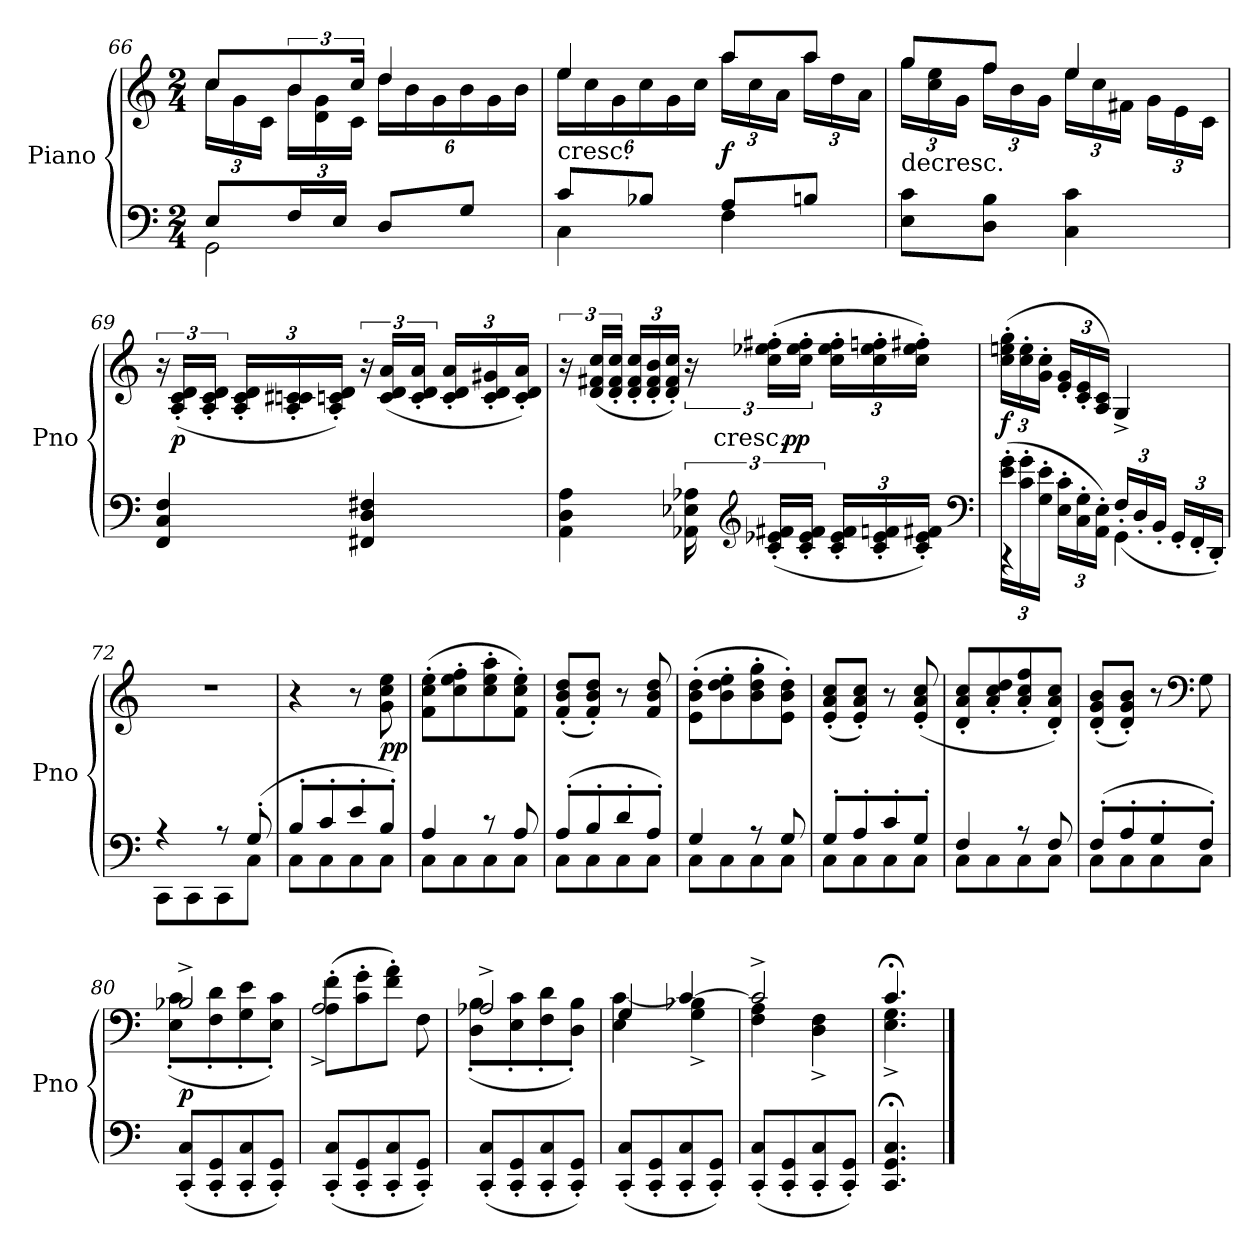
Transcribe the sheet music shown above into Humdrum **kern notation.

**kern	**kern	**dynam
*part1	*part1	*part1
*staff2	*staff1	*staff1/2
*I"Piano	*	*
*I'Pno	*	*
*clefF4	*clefG2	*
*k[]	*k[]	*
*C:	*C:	*
*M2/4	*M2/4	*
=66	=66	=66
*^	*^	*
8E/L	2GG\	8cc/L	24cc\LL	.
.	.	.	24g\	.
.	.	.	24c\JJ	.
16F/L	.	12b/	24b\LL	.
.	.	.	24d\ 24g\	.
16E/JJ	.	.	.	.
.	.	24cc/Jk	24c\JJ	.
8D/L	.	4dd/	24dd\LL	.
.	.	.	24b\	.
.	.	.	24g\	.
8G/J	.	.	24b\	.
.	.	.	24g\	.
.	.	.	24b\JJ	.
=67	=67	=67	=67	=67
!	!	!LO:TX:c:t=cresc.	!	!
8c/L	4C\	4ee/	24ee\LL	.
.	.	.	24cc\	.
.	.	.	24g\	.
8B-X/J	.	.	24cc\	.
.	.	.	24g\	.
.	.	.	24cc\JJ	.
8A/L	4F\	8aa/L	24aa\LL	f
.	.	.	24cc\	.
.	.	.	24a\JJ	.
8Bn/J	.	8aa/J	24aa\LL	.
.	.	.	24dd\	.
.	.	.	24a\JJ	.
*v	*v	*	*	*
=68	=68	=68	=68
!	!LO:TX:c:t=decresc.	!	!
8E\ 8c\L	8gg/L	24gg\LL	.
.	.	24cc\ 24ee\	.
.	.	24g\JJ	.
8D\ 8B\J	8ff/J	24ff\LL	.
.	.	24b\	.
.	.	24g\JJ	.
4C\ 4c\	4ee/	24ee\LL	.
.	.	24cc\	.
.	.	24f#X\JJ	.
.	.	24g\LL	.
.	.	24e\	.
.	.	24c\JJ	.
*	*v	*v	*
=69	=69	=69
4FF/ 4C/ 4F/	24r	.
.	(24A'/ 24c'/ 24d'/LL	p
.	24A'/ 24c'/ 24d'/JJ	.
.	24A'/ 24c'/ 24d'/LL	.
.	24A'/ 24cn'/ 24c#X'/	.
.	24A'/ 24cn'/ 24d'/JJ)	.
4FF#X/ 4D/ 4F#X/	24r	.
.	(24c/ 24d/ 24a/LL	.
.	24c'/ 24d'/ 24a'/JJ	.
.	24c'/ 24d'/ 24a'/LL	.
.	24c'/ 24d'/ 24g#X'/	.
.	24c'/ 24d'/ 24a'/JJ)	.
=70	=70	=70
4AA\ 4D\ 4A\	24r	.
.	(24d/ 24f#X/ 24cc/LL	.
.	24d'/ 24f#'/ 24cc'/JJ	.
.	24d'/ 24f#'/ 24cc'/LL	.
.	24d'/ 24f#'/ 24b'/	.
.	24d'/ 24f#'/ 24cc'/JJ)	.
24AA-X\ 24E-X\ 24A-X\	24r	.
*clefG2	*	*
!	!LO:TX:c:t=cresc.	!
(24c'/ 24e-X'/ 24f#X'/LL	(24cc'\ 24ee-X'\ 24ff#X'\LL	.
24c'/ 24e-'/ 24f#'/JJ	24cc'\ 24ee-'\ 24ff#'\JJ	pp
24c'/ 24e-'/ 24f#'/LL	24cc'\ 24ee-'\ 24ff#'\LL	.
24c'/ 24e-'/ 24fn'/	24cc'\ 24ee-'\ 24ffn'\	.
24c'/ 24e-'/ 24f#X'/JJ)	24cc'\ 24ee-'\ 24ff#X'\JJ)	.
*clefF4	*	*
=71	=71	=71
*^	*	*
(24e'\ 24g'\LL	4r	(24cc'\ 24een'\ 24gg'\LL	f
24c'\ 24g'\	.	24cc'\ 24ee'\	.
24G'\ 24e'\JJ	.	24g'\ 24cc'\JJ	.
24E'\ 24c'\LL	.	24e'/ 24g'/LL	.
24C'\ 24G'\	.	24c'/ 24e'/	.
24AA'\ 24E'\JJ)	.	24A/ 24c/JJ)	.
4GG\	(24F'/LL	4G^/	.
.	24D'/	.	.
.	24BB'/JJ	.	.
.	24GG'/LL	.	.
.	24FF'/	.	.
.	24DD'/JJ)	.	.
=72	=72	=72	=72
4r	8CC\L	2r	.
.	8CC\	.	.
8r	8CC\	.	.
(8G'/	8C\J	.	.
=73	=73	=73	=73
8B'/L	8C\L	4r	.
8c'/	8C\	.	.
8e'/	8C\	8r	.
8B'/J)	8C\J	8g\ 8cc\ 8ee\	pp
=74	=74	=74	=74
4A/	8C\L	(8f'\ 8cc'\ 8ee'\L	.
.	8C\	8cc'\ 8ee'\ 8ff'\	.
8r	8C\	8cc'\ 8ee'\ 8aa'\	.
8A/	8C\J	8f'\ 8cc'\ 8ee'\J)	.
=75	=75	=75	=75
(8A'/L	8C\L	(8f'/ 8b'/ 8dd'/L	.
8B'/	8C\	8f'/ 8b'/ 8dd'/J)	.
8d'/	8C\	8r	.
8A'/J)	8C\J	8f/ 8b/ 8dd/	.
=76	=76	=76	=76
4G/	8C\L	(8e'\ 8b'\ 8dd'\L	.
.	8C\	8b'\ 8dd'\ 8ee'\	.
8r	8C\	8b'\ 8dd'\ 8gg'\	.
8G/	8C\J	8e'\ 8b'\ 8dd'\J)	.
=77	=77	=77	=77
8G'/L	8C\L	(8e'/ 8a'/ 8cc'/L	.
8A'/	8C\	8e'/ 8a'/ 8cc'/J)	.
8c'/	8C\	8r	.
8G'/J	8C\J	(8e'/ 8a'/ 8cc'/	.
=78	=78	=78	=78
4F/	8C\L	8d'/ 8a'/ 8cc'/L	.
.	8C\	8a'/ 8cc'/ 8dd'/	.
8r	8C\	8a'/ 8cc'/ 8ff'/	.
8F/	8C\J	8d'/ 8a'/ 8cc'/J)	.
=79	=79	=79	=79
(8F'/L	8C\L	(8d'/ 8g'/ 8b'/L	.
8A'/	8C\	8d'/ 8g'/ 8b'/J)	.
8G'/	8C\	8r	.
*	*	*clefF4	*
8F'/J)	8C\J	8G\	.
*v	*v	*	*
=80	=80	=80
*	*^	*
(8CC'/ 8C'/L	2B-X^/	(8E'\ 8c'\L	p
8CC'/ 8GG'/	.	8F'\ 8d'\	.
8CC'/ 8C'/	.	8G'\ 8e'\	.
8CC'/ 8GG'/J)	.	8E'\ 8c'\J)	.
=81	=81	=81	=81
(8CC'/ 8C'/L	(8A'\ 8f'\L	2A^/	.
8CC'/ 8GG'/	8c'\ 8g'\	.	.
8CC'/ 8C'/	8f'\ 8a'\J)	.	.
8CC'/ 8GG'/J)	8F\	.	.
=82	=82	=82	=82
(8CC'/ 8C'/L	2A-X^/	(8D'\ 8B'\L	.
8CC'/ 8GG'/	.	8E'\ 8c'\	.
8CC'/ 8C'/	.	8F'\ 8d'\	.
8CC'/ 8GG'/J)	.	8D'\ 8B'\J)	.
=83	=83	=83	=83
(8CC'/ 8C'/L	4G/	4E\ [4c\	.
8CC'/ 8GG'/	.	.	.
8CC'/ 8C'/	4c/_	4G^\ 4B-X^\	.
8CC'/ 8GG'/J)	.	.	.
=84	=84	=84	=84
(8CC'/ 8C'/L	2c^/]	4F\ 4A\	.
8CC'/ 8GG'/	.	.	.
8CC'/ 8C'/	.	4D^\ 4F^\	.
8CC'/ 8GG'/J)	.	.	.
=85	=85	=85	=85
4.CC;</ 4.GG;</ 4.C;</	4.c;</	4.E^\ 4.G^\	.
*	*v	*v	*
==	==	==
*-	*-	*-
